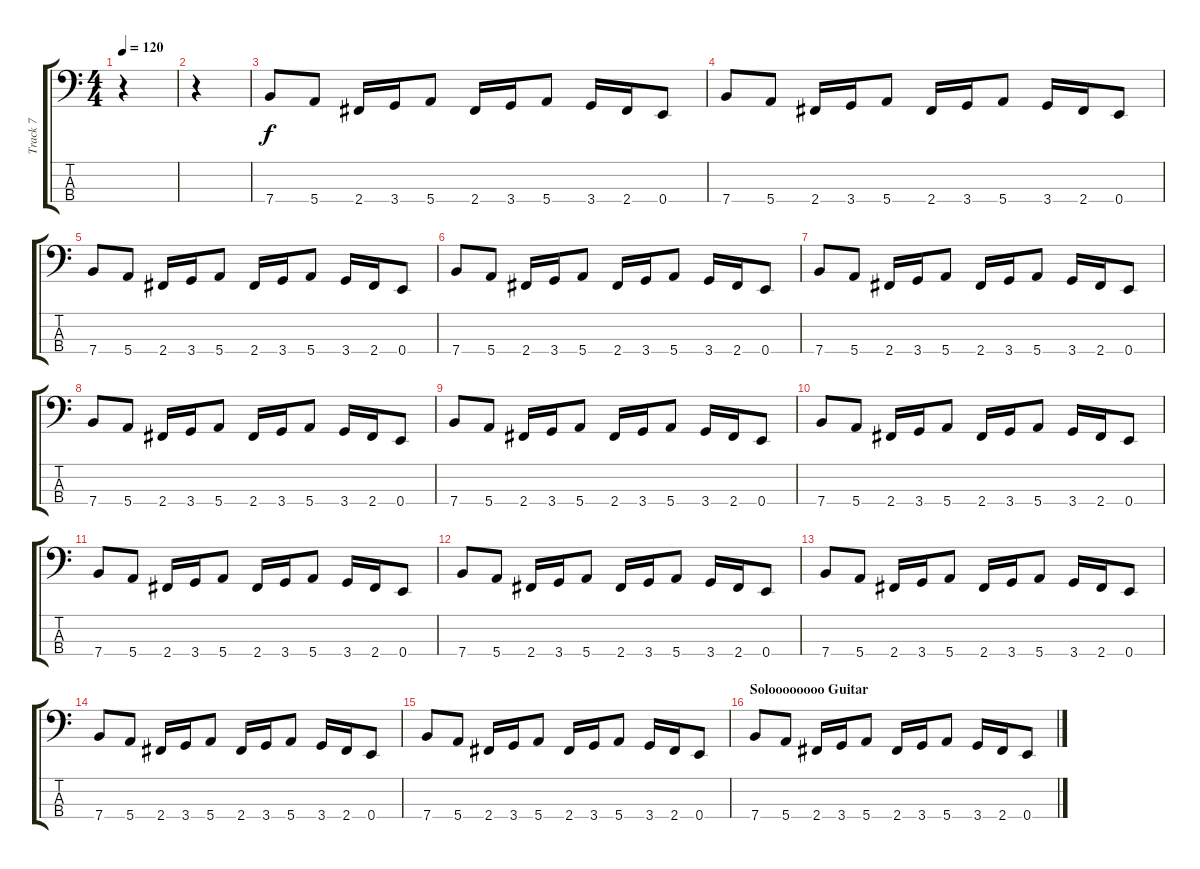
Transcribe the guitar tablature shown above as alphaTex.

\track ("Track 7" "Track 7") {instrument electricbassfinger}
\staff {score tabs}
\tuning (G2 D2 A1 E1) {hide}
\ts (4 4)
\tempo 120
\clef f4
\ks c
r.4{dy f instrument electricbassfinger} |
r.4 |
7.4.8 5.4.8 2.4.16 3.4.16 5.4.8 2.4.16 3.4.16 5.4.8 3.4.16 2.4.16 0.4.8 |
7.4.8 5.4.8 2.4.16 3.4.16 5.4.8 2.4.16 3.4.16 5.4.8 3.4.16 2.4.16 0.4.8 |
7.4.8 5.4.8 2.4.16 3.4.16 5.4.8 2.4.16 3.4.16 5.4.8 3.4.16 2.4.16 0.4.8 |
7.4.8 5.4.8 2.4.16 3.4.16 5.4.8 2.4.16 3.4.16 5.4.8 3.4.16 2.4.16 0.4.8 |
7.4.8 5.4.8 2.4.16 3.4.16 5.4.8 2.4.16 3.4.16 5.4.8 3.4.16 2.4.16 0.4.8 |
7.4.8 5.4.8 2.4.16 3.4.16 5.4.8 2.4.16 3.4.16 5.4.8 3.4.16 2.4.16 0.4.8 |
7.4.8 5.4.8 2.4.16 3.4.16 5.4.8 2.4.16 3.4.16 5.4.8 3.4.16 2.4.16 0.4.8 |
7.4.8 5.4.8 2.4.16 3.4.16 5.4.8 2.4.16 3.4.16 5.4.8 3.4.16 2.4.16 0.4.8 |
7.4.8 5.4.8 2.4.16 3.4.16 5.4.8 2.4.16 3.4.16 5.4.8 3.4.16 2.4.16 0.4.8 |
7.4.8 5.4.8 2.4.16 3.4.16 5.4.8 2.4.16 3.4.16 5.4.8 3.4.16 2.4.16 0.4.8 |
7.4.8 5.4.8 2.4.16 3.4.16 5.4.8 2.4.16 3.4.16 5.4.8 3.4.16 2.4.16 0.4.8 |
7.4.8 5.4.8 2.4.16 3.4.16 5.4.8 2.4.16 3.4.16 5.4.8 3.4.16 2.4.16 0.4.8 |
7.4.8 5.4.8 2.4.16 3.4.16 5.4.8 2.4.16 3.4.16 5.4.8 3.4.16 2.4.16 0.4.8 |
\section ("" "Soloooooooo Guitar")
7.4.8 5.4.8 2.4.16 3.4.16 5.4.8 2.4.16 3.4.16 5.4.8 3.4.16 2.4.16 0.4.8
